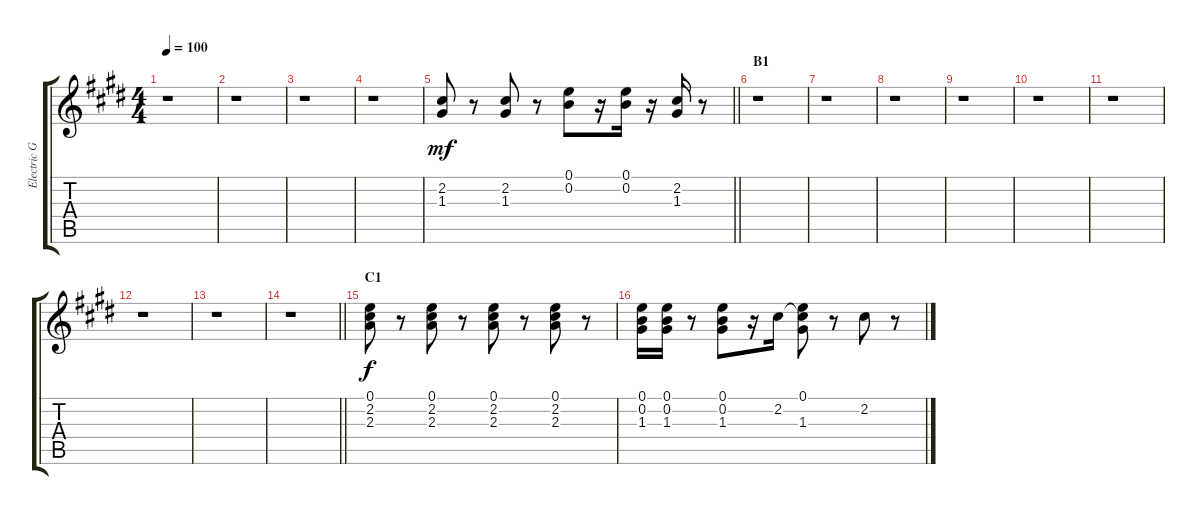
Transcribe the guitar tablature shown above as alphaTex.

\track ("Electric Guitar" "Electric G") {instrument electricguitarclean}
\staff {score tabs}
\tuning (E4 B3 G3 D3 A2 E2) {hide}
\ts (4 4)
\tempo 100
\clef g2
\ks e
r.1{dy mp} |
r.1 |
r.1 |
r.1 |
\barLineRight lightlight
(2.2 1.3).8{dy mf} r.8 (2.2 1.3).8 r.8 (0.1 0.2).8 r.16 (0.1 0.2).16 r.16 (2.2 1.3).16 r.8 |
\section ("" "B1")
r.1 |
r.1 |
r.1 |
r.1 |
r.1 |
r.1 |
r.1 |
r.1 |
\barLineRight lightlight
r.1 |
\section ("" "C1")
(0.1 2.2 2.3).8{dy f} r.8 (0.1 2.2 2.3).8 r.8 (0.1 2.2 2.3).8 r.8 (0.1 2.2 2.3).8 r.8 |
(0.1 0.2 1.3).16 (0.1 0.2 1.3).16 r.8 (0.1 0.2 1.3).8 r.16 2.2.16 (0.1 2.2{t} 1.3).8 r.8 2.2.8 r.8
